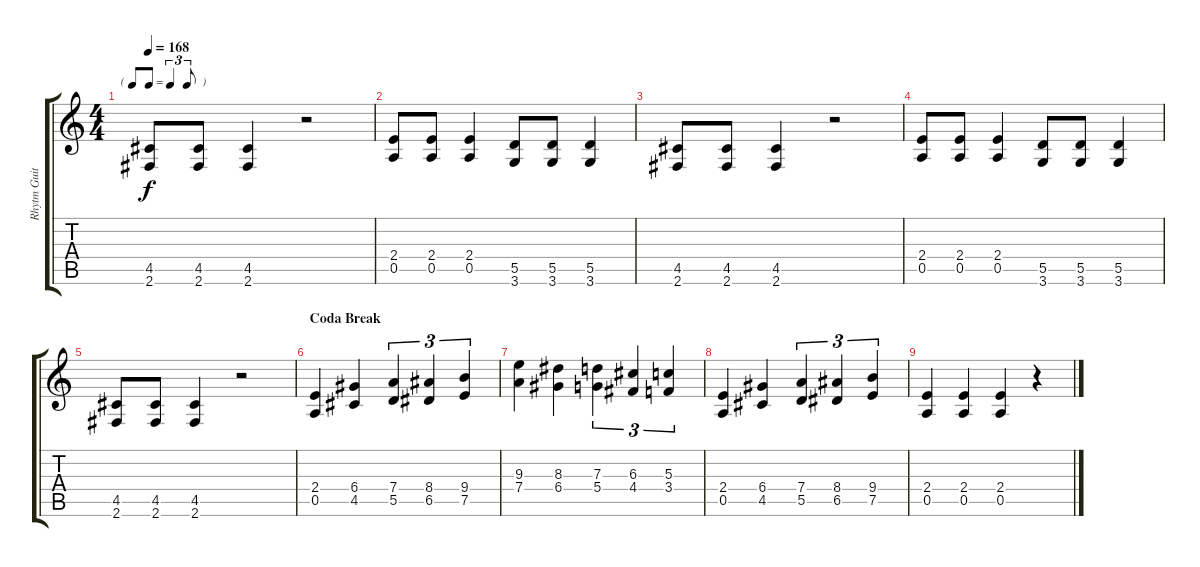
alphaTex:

\track ("Rhytm Guitar 2" "Rhytm Guit") {instrument distortionguitar}
\staff {score tabs}
\tuning (E4 B3 G3 D3 A2 E2) {hide}
\ts (4 4)
\tf triplet8th
\tempo 168
\clef g2
\ks c
(4.5 2.6).8{dy f} (4.5 2.6).8 (4.5 2.6).4 r.2 |
(2.4 0.5).8 (2.4 0.5).8 (2.4 0.5).4 (5.5 3.6).8 (5.5 3.6).8 (5.5 3.6).4 |
(4.5 2.6).8 (4.5 2.6).8 (4.5 2.6).4 r.2 |
(2.4 0.5).8 (2.4 0.5).8 (2.4 0.5).4 (5.5 3.6).8 (5.5 3.6).8 (5.5 3.6).4 |
(4.5 2.6).8 (4.5 2.6).8 (4.5 2.6).4 r.2 |
\section ("" "Coda Break")
(2.4 0.5).4 (6.4 4.5).4 (7.4 5.5).4{tu (3 2)} (8.4 6.5).4{tu (3 2)} (9.4 7.5).4{tu (3 2)} |
(9.3 7.4).4 (8.3 6.4).4 (7.3 5.4).4{tu (3 2)} (6.3 4.4).4{tu (3 2)} (5.3 3.4).4{tu (3 2)} |
(2.4 0.5).4 (6.4 4.5).4 (7.4 5.5).4{tu (3 2)} (8.4 6.5).4{tu (3 2)} (9.4 7.5).4{tu (3 2)} |
(2.4 0.5).4 (2.4 0.5).4 (2.4 0.5).4 r.4
